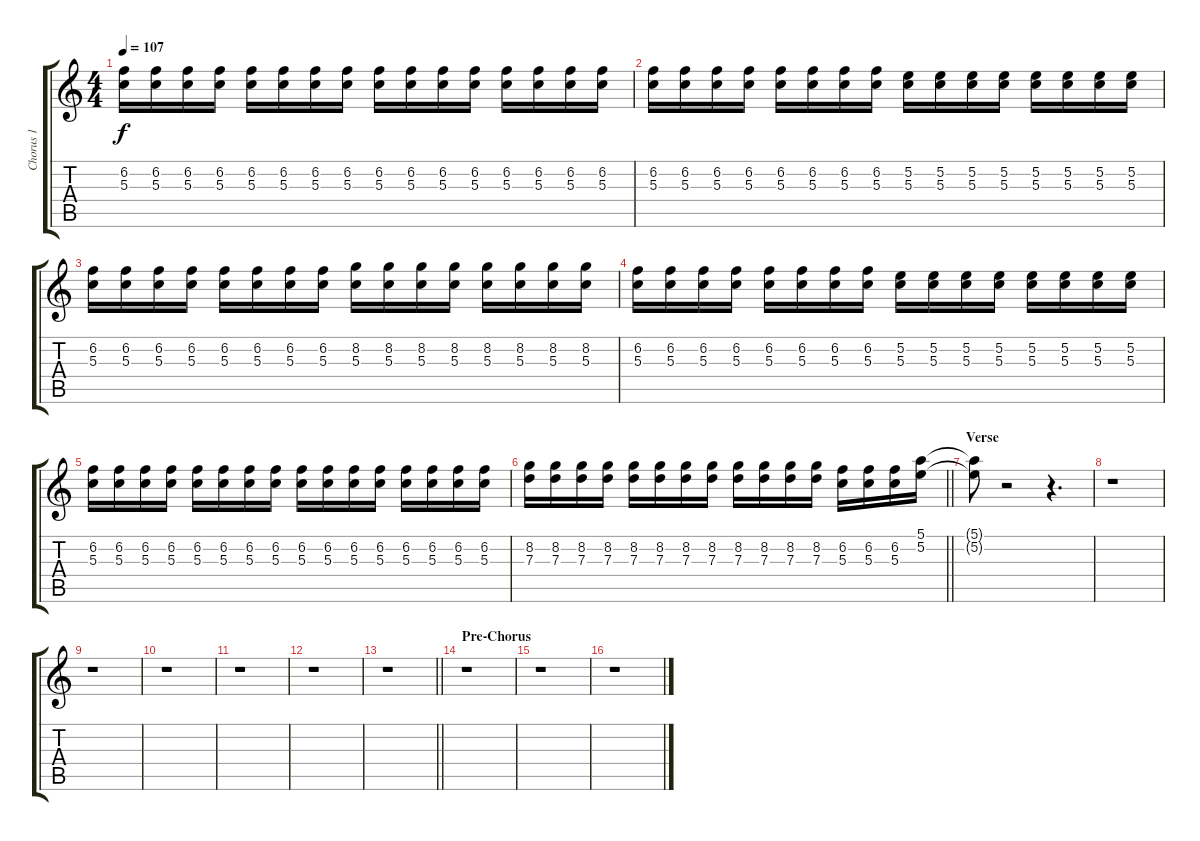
\track ("Chorus 1" "Chorus 1") {instrument distortionguitar}
\staff {score tabs}
\tuning (E4 B3 G3 D3 A2 D2) {hide}
\ts (4 4)
\tempo 107
\clef g2
\ks c
(6.2 5.3).16{dy f} (6.2 5.3).16 (6.2 5.3).16 (6.2 5.3).16 (6.2 5.3).16 (6.2 5.3).16 (6.2 5.3).16 (6.2 5.3).16 (6.2 5.3).16 (6.2 5.3).16 (6.2 5.3).16 (6.2 5.3).16 (6.2 5.3).16 (6.2 5.3).16 (6.2 5.3).16 (6.2 5.3).16 |
(6.2 5.3).16 (6.2 5.3).16 (6.2 5.3).16 (6.2 5.3).16 (6.2 5.3).16 (6.2 5.3).16 (6.2 5.3).16 (6.2 5.3).16 (5.2 5.3).16 (5.2 5.3).16 (5.2 5.3).16 (5.2 5.3).16 (5.2 5.3).16 (5.2 5.3).16 (5.2 5.3).16 (5.2 5.3).16 |
(6.2 5.3).16 (6.2 5.3).16 (6.2 5.3).16 (6.2 5.3).16 (6.2 5.3).16 (6.2 5.3).16 (6.2 5.3).16 (6.2 5.3).16 (8.2 5.3).16 (8.2 5.3).16 (8.2 5.3).16 (8.2 5.3).16 (8.2 5.3).16 (8.2 5.3).16 (8.2 5.3).16 (8.2 5.3).16 |
(6.2 5.3).16 (6.2 5.3).16 (6.2 5.3).16 (6.2 5.3).16 (6.2 5.3).16 (6.2 5.3).16 (6.2 5.3).16 (6.2 5.3).16 (5.2 5.3).16 (5.2 5.3).16 (5.2 5.3).16 (5.2 5.3).16 (5.2 5.3).16 (5.2 5.3).16 (5.2 5.3).16 (5.2 5.3).16 |
(6.2 5.3).16 (6.2 5.3).16 (6.2 5.3).16 (6.2 5.3).16 (6.2 5.3).16 (6.2 5.3).16 (6.2 5.3).16 (6.2 5.3).16 (6.2 5.3).16 (6.2 5.3).16 (6.2 5.3).16 (6.2 5.3).16 (6.2 5.3).16 (6.2 5.3).16 (6.2 5.3).16 (6.2 5.3).16 |
\barLineRight lightlight
(8.2 7.3).16 (8.2 7.3).16 (8.2 7.3).16 (8.2 7.3).16 (8.2 7.3).16 (8.2 7.3).16 (8.2 7.3).16 (8.2 7.3).16 (8.2 7.3).16 (8.2 7.3).16 (8.2 7.3).16 (8.2 7.3).16 (6.2 5.3).16 (6.2 5.3).16 (6.2 5.3).16 (5.1 5.2).16 |
\section ("" "Verse")
(5.1{t} 5.2{t}).8 r.2 r.4{d} |
r.1 |
r.1 |
r.1 |
r.1 |
r.1 |
\barLineRight lightlight
r.1 |
\section ("" "Pre-Chorus")
r.1 |
r.1 |
r.1
